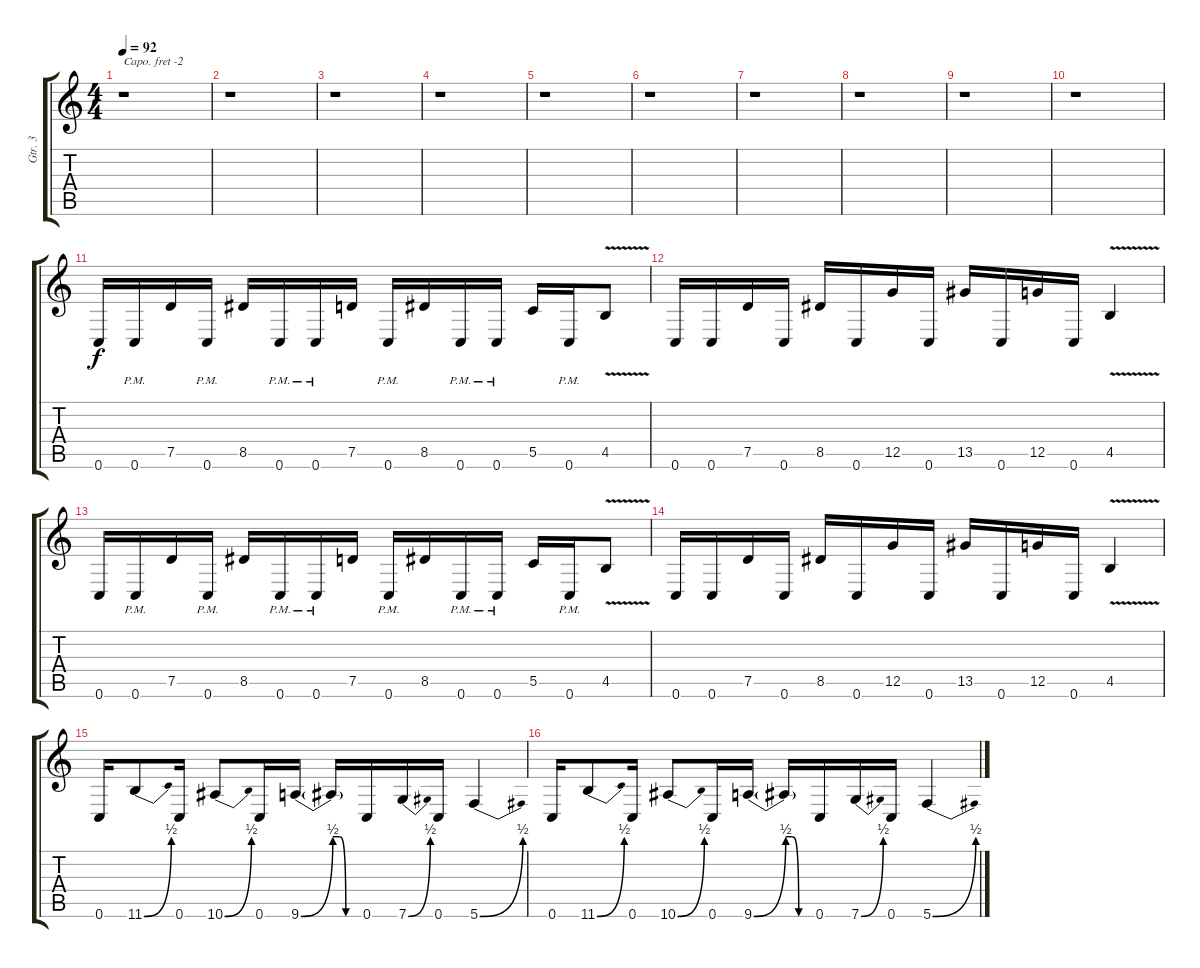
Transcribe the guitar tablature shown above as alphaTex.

\track ("Gtr. 3" "Gtr. 3") {instrument distortionguitar}
\staff {score tabs}
\capo -2
\tuning (E4 B3 G3 D3 A2 D2) {hide}
\ts (4 4)
\tempo 92
\clef g2
\ks c
r.1{dy f} |
r.1 |
r.1 |
r.1 |
r.1 |
r.1 |
r.1 |
r.1 |
r.1 |
r.1 |
0.6.16 0.6{pm}.16 7.5.16 0.6{pm}.16 8.5.16 0.6{pm}.16 0.6{pm}.16 7.5.16 0.6{pm}.16 8.5.16 0.6{pm}.16 0.6{pm}.16 5.5.16 0.6{pm}.16 4.5{v}.8 |
0.6.16 0.6.16 7.5.16 0.6.16 8.5.16 0.6.16 12.5.16 0.6.16 13.5.16 0.6.16 12.5.16 0.6.16 4.5{v}.4 |
0.6.16 0.6{pm}.16 7.5.16 0.6{pm}.16 8.5.16 0.6{pm}.16 0.6{pm}.16 7.5.16 0.6{pm}.16 8.5.16 0.6{pm}.16 0.6{pm}.16 5.5.16 0.6{pm}.16 4.5{v}.8 |
0.6.16 0.6.16 7.5.16 0.6.16 8.5.16 0.6.16 12.5.16 0.6.16 13.5.16 0.6.16 12.5.16 0.6.16 4.5{v}.4 |
0.6.16 11.6{be (bend 0 0 60 2)}.8 0.6.16 10.6{be (bend 0 0 60 2)}.8 0.6.16 9.6{be (bend 0 0 60 2)}.16 9.6{be (custom 0 2 15 2 30 0 60 0) t}.16 0.6.16 7.6{be (bend 0 0 60 2)}.16 0.6.16 5.6{be (bend 0 0 60 2)}.4 |
0.6.16 11.6{be (bend 0 0 60 2)}.8 0.6.16 10.6{be (bend 0 0 60 2)}.8 0.6.16 9.6{be (bend 0 0 60 2)}.16 9.6{be (custom 0 2 15 2 30 0 60 0) t}.16 0.6.16 7.6{be (bend 0 0 60 2)}.16 0.6.16 5.6{be (bend 0 0 60 2)}.4
